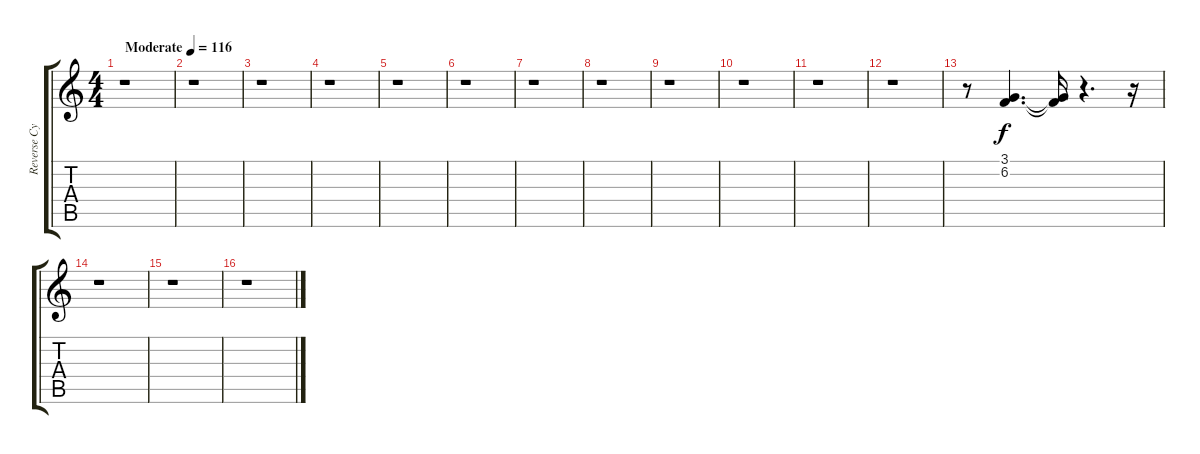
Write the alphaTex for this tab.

\track ("Reverse Cymbal" "Reverse Cy") {instrument reversecymbal}
\staff {score tabs}
\tuning (E4 B3 G3 D3 A2 E2) {hide}
\ts (4 4)
\tempo (116 "Moderate")
\clef g2
\ks c
r.1{dy f instrument reversecymbal} |
r.1 |
r.1 |
r.1 |
r.1 |
r.1 |
r.1 |
r.1 |
r.1 |
r.1 |
r.1 |
r.1 |
r.8 (3.1 6.2).4{d} (3.1{t} 6.2{t}).16 r.4{d} r.16 |
r.1 |
r.1 |
r.1
